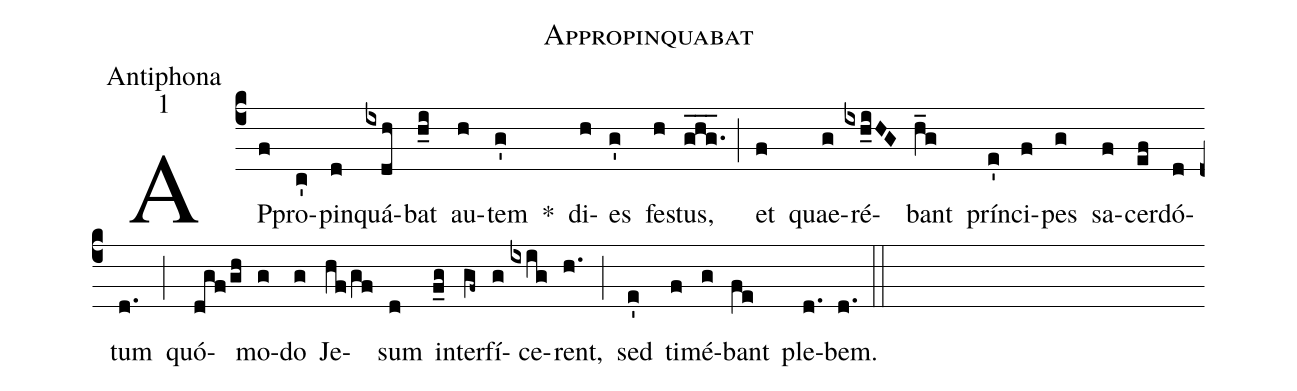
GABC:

name:Appropinquabat;
office-part:Antiphona;
mode:1;
%%
(c4) AP(f)pro(c')pin(d)quá(ixdh)bat(h_i) au(h)tem(g') *() di(h)es(g') fe(h)stus,(ghg.___) (;) et(f) quae(g)ré(ixh_iHG)bant(h_g) prín(e')ci(f)pes(g) sa(f)cer(ef)dó(d)tum(d.) (;) quó(dgf/gh)mo(g)do(g) Je(hf/gf)sum(d) in(f_g)ter(gf~)fí(g)ce(ixig)rent,(h.) (;) sed(e') ti(f)mé(g)bant(fe) ple(d.)bem.(d.) (::)
